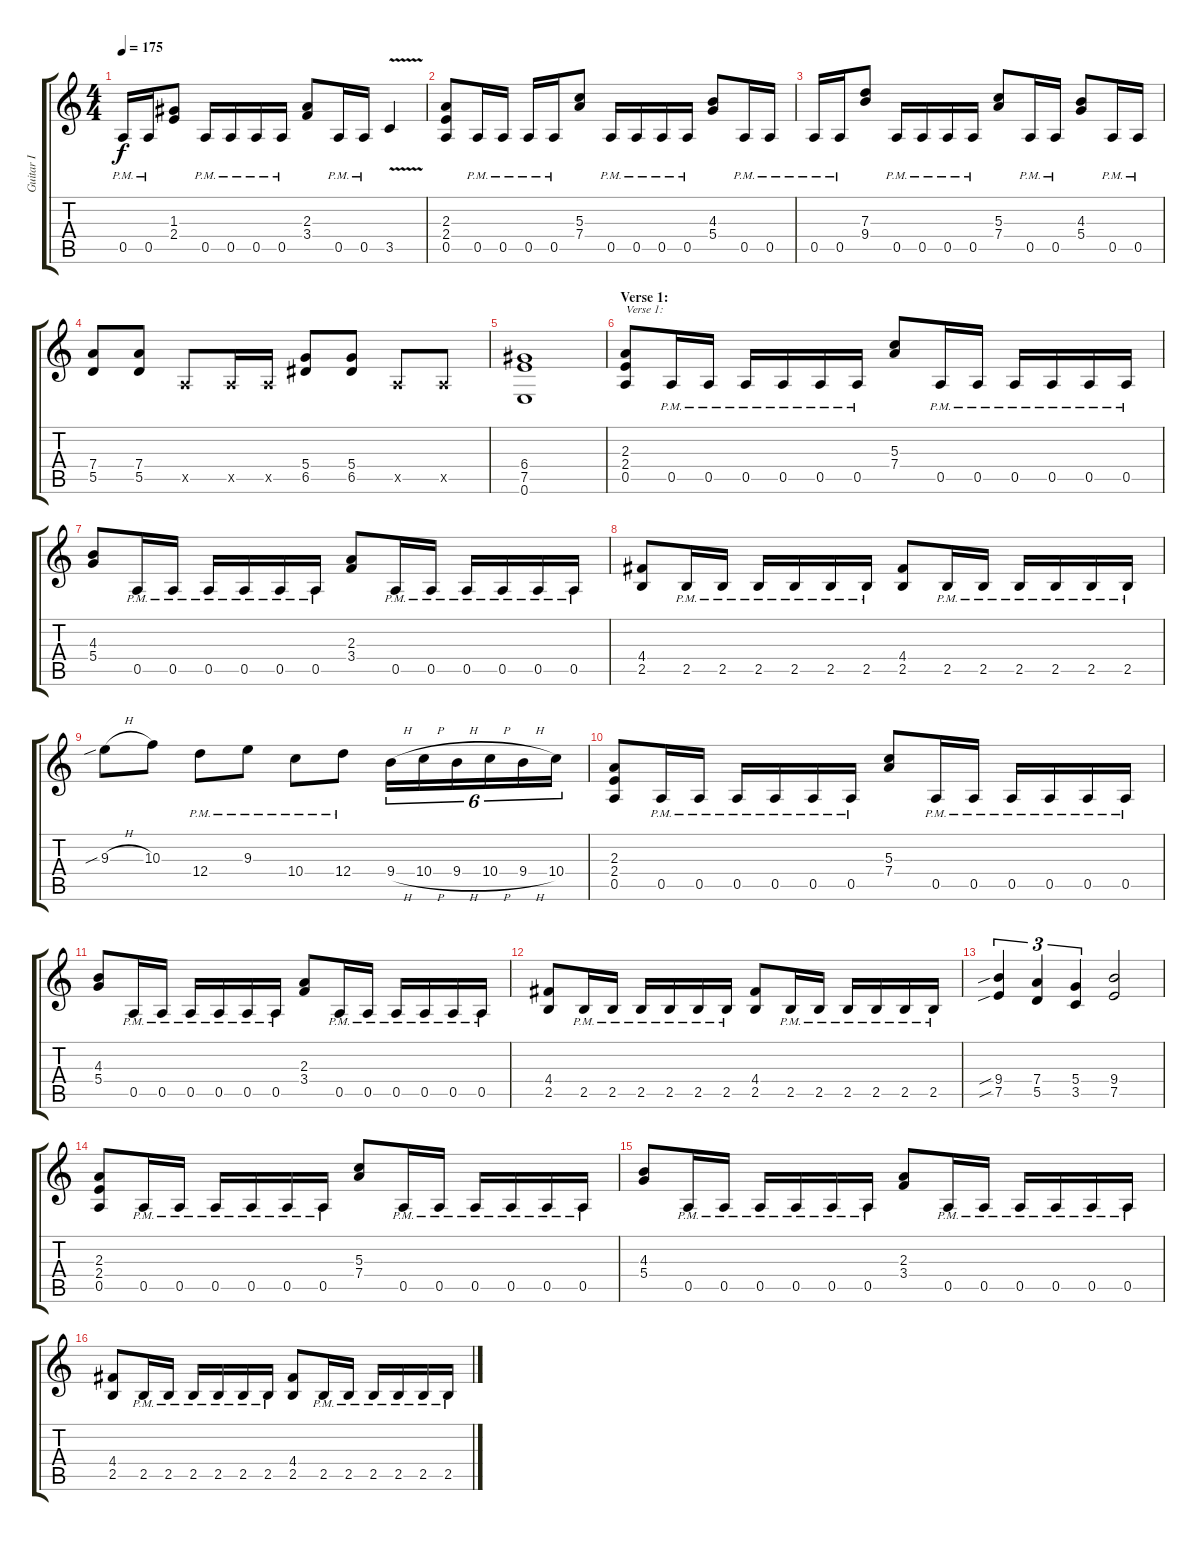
\track ("Guitar I" "Guitar I") {instrument distortionguitar}
\staff {score tabs}
\tuning (E4 B3 G3 D3 A2 E2) {hide}
\ts (4 4)
\tempo 175
\clef g2
\ks c
0.5{pm}.16{dy f} 0.5{pm}.16 (1.3 2.4).8 0.5{pm}.16 0.5{pm}.16 0.5{pm}.16 0.5{pm}.16 (2.3 3.4).8 0.5{pm}.16 0.5{pm}.16 3.5{v}.4 |
(2.3 2.4 0.5).8 0.5{pm}.16 0.5{pm}.16 0.5{pm}.16 0.5{pm}.16 (5.3 7.4).8 0.5{pm}.16 0.5{pm}.16 0.5{pm}.16 0.5{pm}.16 (4.3 5.4).8 0.5{pm}.16 0.5{pm}.16 |
0.5{pm}.16 0.5{pm}.16 (7.3 9.4).8 0.5{pm}.16 0.5{pm}.16 0.5{pm}.16 0.5{pm}.16 (5.3 7.4).8 0.5{pm}.16 0.5{pm}.16 (4.3 5.4).8 0.5{pm}.16 0.5{pm}.16 |
(7.4 5.5).8 (7.4 5.5).8 0.5{x}.8 0.5{x}.16 0.5{x}.16 (5.4 6.5).8 (5.4 6.5).8 0.5{x}.8 0.5{x}.8 |
(6.4 7.5 0.6).1 |
\section ("" "Verse 1:")
(2.3 2.4 0.5).8{txt "Verse 1:"} 0.5{pm}.16 0.5{pm}.16 0.5{pm}.16 0.5{pm}.16 0.5{pm}.16 0.5{pm}.16 (5.3 7.4).8 0.5{pm}.16 0.5{pm}.16 0.5{pm}.16 0.5{pm}.16 0.5{pm}.16 0.5{pm}.16 |
(4.3 5.4).8 0.5{pm}.16 0.5{pm}.16 0.5{pm}.16 0.5{pm}.16 0.5{pm}.16 0.5{pm}.16 (2.3 3.4).8 0.5{pm}.16 0.5{pm}.16 0.5{pm}.16 0.5{pm}.16 0.5{pm}.16 0.5{pm}.16 |
(4.4 2.5).8 2.5{pm}.16 2.5{pm}.16 2.5{pm}.16 2.5{pm}.16 2.5{pm}.16 2.5{pm}.16 (4.4 2.5).8 2.5{pm}.16 2.5{pm}.16 2.5{pm}.16 2.5{pm}.16 2.5{pm}.16 2.5{pm}.16 |
9.3{sib h}.8 10.3.8 12.4{pm}.8 9.3{pm}.8 10.4{pm}.8 12.4{pm}.8 9.4{h}.16{tu (6 4)} 10.4{h}.16{tu (6 4)} 9.4{h}.16{tu (6 4)} 10.4{h}.16{tu (6 4)} 9.4{h}.16{tu (6 4)} 10.4.16{tu (6 4)} |
(2.3 2.4 0.5).8 0.5{pm}.16 0.5{pm}.16 0.5{pm}.16 0.5{pm}.16 0.5{pm}.16 0.5{pm}.16 (5.3 7.4).8 0.5{pm}.16 0.5{pm}.16 0.5{pm}.16 0.5{pm}.16 0.5{pm}.16 0.5{pm}.16 |
(4.3 5.4).8 0.5{pm}.16 0.5{pm}.16 0.5{pm}.16 0.5{pm}.16 0.5{pm}.16 0.5{pm}.16 (2.3 3.4).8 0.5{pm}.16 0.5{pm}.16 0.5{pm}.16 0.5{pm}.16 0.5{pm}.16 0.5{pm}.16 |
(4.4 2.5).8 2.5{pm}.16 2.5{pm}.16 2.5{pm}.16 2.5{pm}.16 2.5{pm}.16 2.5{pm}.16 (4.4 2.5).8 2.5{pm}.16 2.5{pm}.16 2.5{pm}.16 2.5{pm}.16 2.5{pm}.16 2.5{pm}.16 |
(9.4{sib} 7.5{sib}).4{tu (3 2)} (7.4 5.5).4{tu (3 2)} (5.4 3.5).4{tu (3 2)} (9.4 7.5).2 |
(2.3 2.4 0.5).8 0.5{pm}.16 0.5{pm}.16 0.5{pm}.16 0.5{pm}.16 0.5{pm}.16 0.5{pm}.16 (5.3 7.4).8 0.5{pm}.16 0.5{pm}.16 0.5{pm}.16 0.5{pm}.16 0.5{pm}.16 0.5{pm}.16 |
(4.3 5.4).8 0.5{pm}.16 0.5{pm}.16 0.5{pm}.16 0.5{pm}.16 0.5{pm}.16 0.5{pm}.16 (2.3 3.4).8 0.5{pm}.16 0.5{pm}.16 0.5{pm}.16 0.5{pm}.16 0.5{pm}.16 0.5{pm}.16 |
(4.4 2.5).8 2.5{pm}.16 2.5{pm}.16 2.5{pm}.16 2.5{pm}.16 2.5{pm}.16 2.5{pm}.16 (4.4 2.5).8 2.5{pm}.16 2.5{pm}.16 2.5{pm}.16 2.5{pm}.16 2.5{pm}.16 2.5{pm}.16
